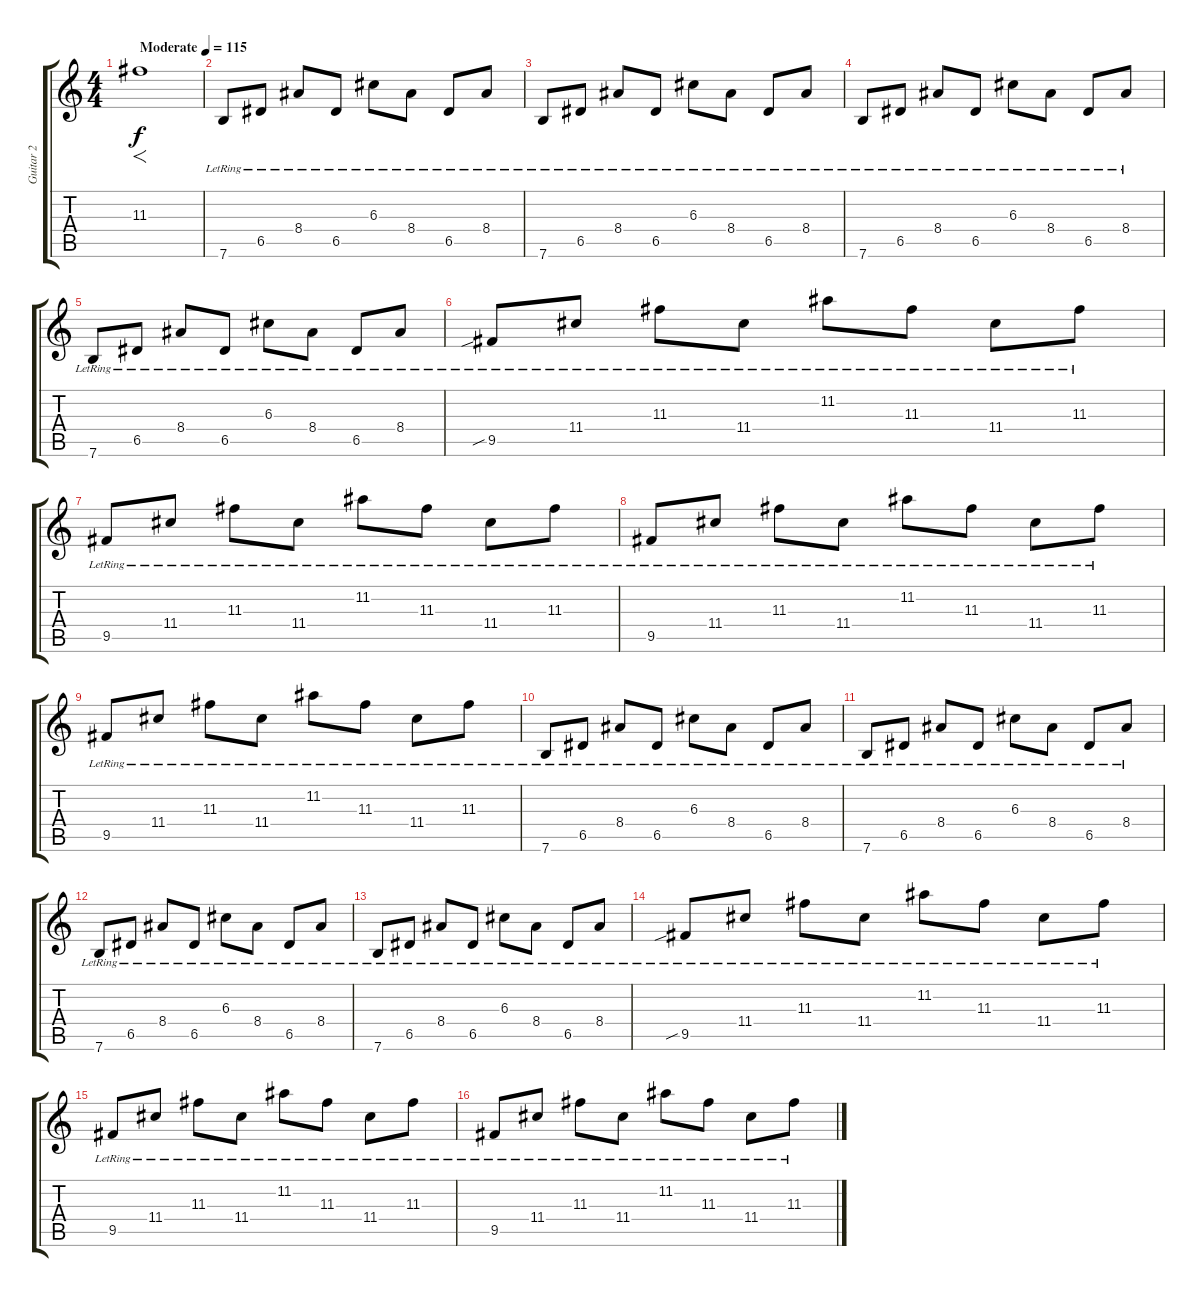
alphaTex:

\track ("Guitar 2" "Guitar 2") {instrument overdrivenguitar}
\staff {score tabs}
\tuning (E4 B3 G3 D3 A2 E2) {hide}
\ts (4 4)
\tempo (115 "Moderate")
\clef g2
\ks c
11.3.1{f dy f instrument overdrivenguitar} |
7.6{lr}.8 6.5{lr}.8 8.4{lr}.8 6.5{lr}.8 6.3{lr}.8 8.4{lr}.8 6.5{lr}.8 8.4{lr}.8 |
7.6{lr}.8 6.5{lr}.8 8.4{lr}.8 6.5{lr}.8 6.3{lr}.8 8.4{lr}.8 6.5{lr}.8 8.4{lr}.8 |
7.6{lr}.8 6.5{lr}.8 8.4{lr}.8 6.5{lr}.8 6.3{lr}.8 8.4{lr}.8 6.5{lr}.8 8.4{lr}.8 |
7.6{lr}.8 6.5{lr}.8 8.4{lr}.8 6.5{lr}.8 6.3{lr}.8 8.4{lr}.8 6.5{lr}.8 8.4{lr}.8 |
9.5{sib lr}.8 11.4{lr}.8 11.3{lr}.8 11.4{lr}.8 11.2{lr}.8 11.3{lr}.8 11.4{lr}.8 11.3{lr}.8 |
9.5{lr}.8 11.4{lr}.8 11.3{lr}.8 11.4{lr}.8 11.2{lr}.8 11.3{lr}.8 11.4{lr}.8 11.3{lr}.8 |
9.5{lr}.8 11.4{lr}.8 11.3{lr}.8 11.4{lr}.8 11.2{lr}.8 11.3{lr}.8 11.4{lr}.8 11.3{lr}.8 |
9.5{lr}.8 11.4{lr}.8 11.3{lr}.8 11.4{lr}.8 11.2{lr}.8 11.3{lr}.8 11.4{lr}.8 11.3{lr}.8 |
7.6{lr}.8 6.5{lr}.8 8.4{lr}.8 6.5{lr}.8 6.3{lr}.8 8.4{lr}.8 6.5{lr}.8 8.4{lr}.8 |
7.6{lr}.8 6.5{lr}.8 8.4{lr}.8 6.5{lr}.8 6.3{lr}.8 8.4{lr}.8 6.5{lr}.8 8.4{lr}.8 |
7.6{lr}.8 6.5{lr}.8 8.4{lr}.8 6.5{lr}.8 6.3{lr}.8 8.4{lr}.8 6.5{lr}.8 8.4{lr}.8 |
7.6{lr}.8 6.5{lr}.8 8.4{lr}.8 6.5{lr}.8 6.3{lr}.8 8.4{lr}.8 6.5{lr}.8 8.4{lr}.8 |
9.5{sib lr}.8 11.4{lr}.8 11.3{lr}.8 11.4{lr}.8 11.2{lr}.8 11.3{lr}.8 11.4{lr}.8 11.3{lr}.8 |
9.5{lr}.8 11.4{lr}.8 11.3{lr}.8 11.4{lr}.8 11.2{lr}.8 11.3{lr}.8 11.4{lr}.8 11.3{lr}.8 |
9.5{lr}.8 11.4{lr}.8 11.3{lr}.8 11.4{lr}.8 11.2{lr}.8 11.3{lr}.8 11.4{lr}.8 11.3{lr}.8
